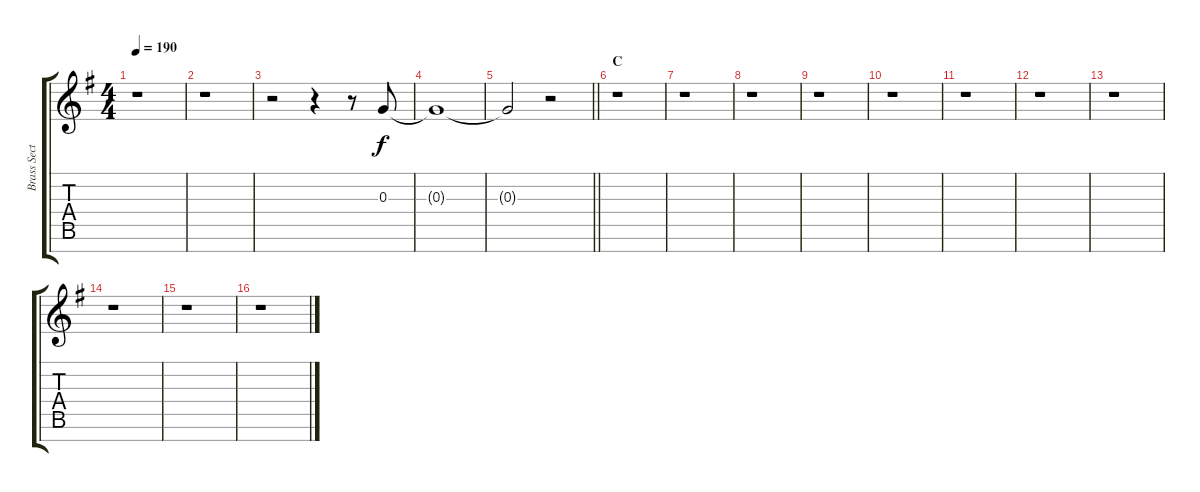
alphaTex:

\track ("Brass Section I" "Brass Sect") {instrument brasssection}
\staff {score tabs}
\tuning (E5 B4 G4 D4 A3 E3 B2) {hide}
\ts (4 4)
\tempo 190
\clef g2
\ks g
r.1{dy f} |
r.1 |
r.2 r.4 r.8 0.3.8 |
0.3{t}.1 |
\barLineRight lightlight
0.3{t}.2 r.2 |
\section ("" "C")
r.1 |
r.1 |
r.1 |
r.1 |
r.1 |
r.1 |
r.1 |
r.1 |
r.1 |
r.1 |
r.1
